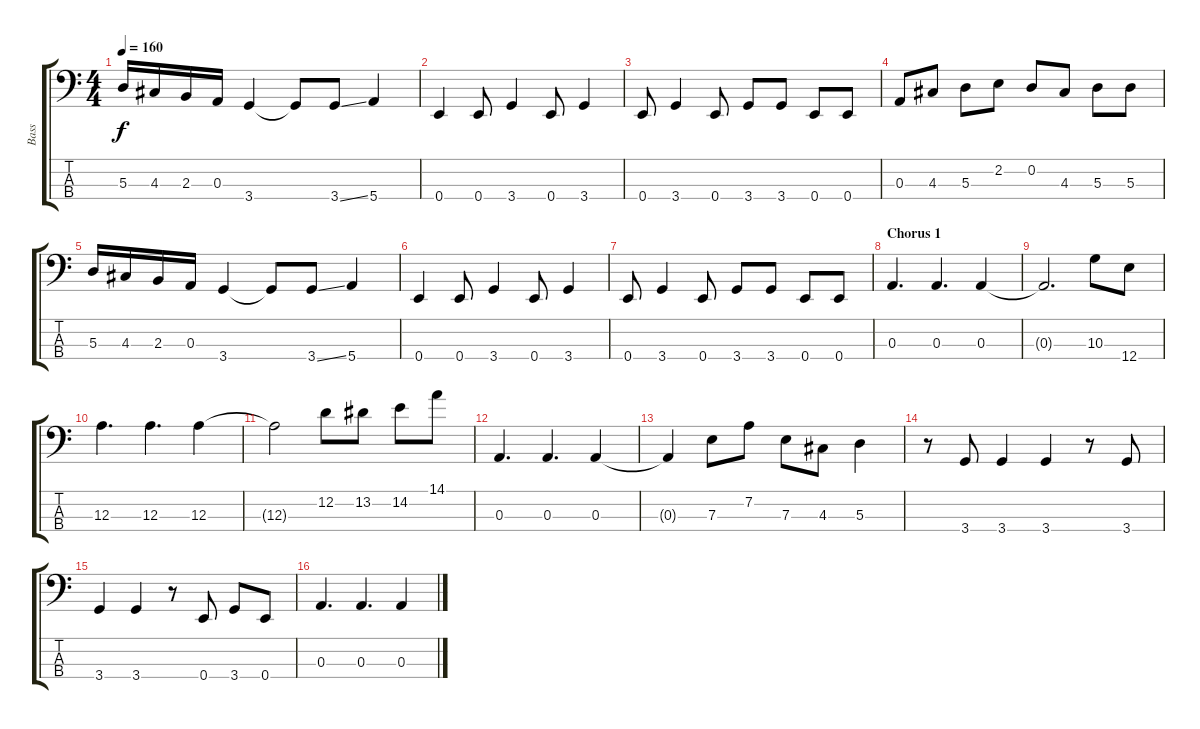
\track ("Bass" "Bass") {instrument electricbassfinger}
\staff {score tabs}
\tuning (G2 D2 A1 E1) {hide}
\ts (4 4)
\tempo 160
\clef f4
\ks c
5.3.16{dy f} 4.3.16 2.3.16 0.3.16 3.4.4 3.4{t}.8 3.4{ss}.8 5.4.4 |
0.4.4 0.4.8 3.4.4 0.4.8 3.4.4 |
0.4.8 3.4.4 0.4.8 3.4.8 3.4.8 0.4.8 0.4.8 |
0.3.8 4.3.8 5.3.8 2.2.8 0.2.8 4.3.8 5.3.8 5.3.8 |
5.3.16 4.3.16 2.3.16 0.3.16 3.4.4 3.4{t}.8 3.4{ss}.8 5.4.4 |
0.4.4 0.4.8 3.4.4 0.4.8 3.4.4 |
0.4.8 3.4.4 0.4.8 3.4.8 3.4.8 0.4.8 0.4.8 |
\section ("" "Chorus 1")
0.3.4{d} 0.3.4{d} 0.3.4 |
0.3{t}.2{d} 10.3.8 12.4.8 |
12.3.4{d} 12.3.4{d} 12.3.4 |
12.3{t}.2 12.2.8 13.2.8 14.2.8 14.1.8 |
0.3.4{d} 0.3.4{d} 0.3.4 |
0.3{t}.4 7.3.8 7.2.8 7.3.8 4.3.8 5.3.4 |
r.8 3.4.8 3.4.4 3.4.4 r.8 3.4.8 |
3.4.4 3.4.4 r.8 0.4.8 3.4.8 0.4.8 |
0.3.4{d} 0.3.4{d} 0.3.4
